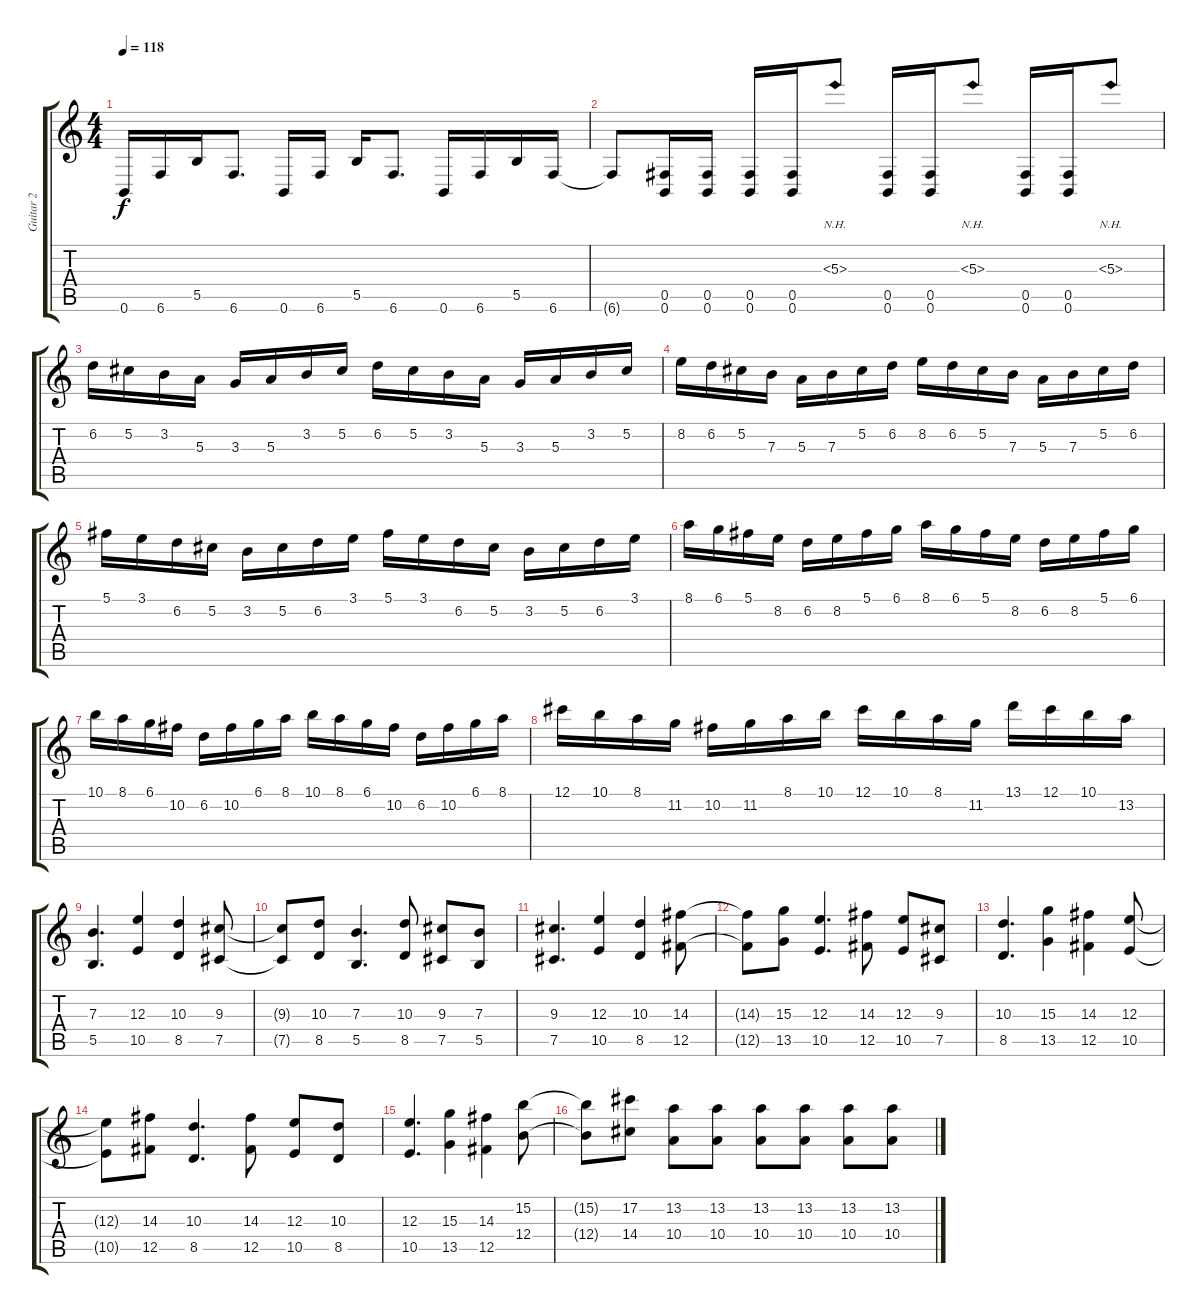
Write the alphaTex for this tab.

\track ("Guitar 2" "Guitar 2") {instrument electricguitarclean}
\staff {score tabs}
\tuning (Db4 Ab3 E3 B2 Gb2 B1) {hide}
\ts (4 4)
\tempo 118
\clef g2
\ks c
0.6.16{dy f} 6.6.16 5.5.16 6.6.8{d} 0.6.16 6.6.16 5.5.16 6.6.8{d} 0.6.16 6.6.16 5.5.16 6.6.16 |
6.6{t}.8 (0.5 0.6).16 (0.5 0.6).16 (0.5 0.6).16 (0.5 0.6).16 5.3{nh}.8 (0.5 0.6).16 (0.5 0.6).16 5.3{nh}.8 (0.5 0.6).16 (0.5 0.6).16 5.3{nh}.8 |
6.2.16 5.2.16 3.2.16 5.3.16 3.3.16 5.3.16 3.2.16 5.2.16 6.2.16 5.2.16 3.2.16 5.3.16 3.3.16 5.3.16 3.2.16 5.2.16 |
8.2.16 6.2.16 5.2.16 7.3.16 5.3.16 7.3.16 5.2.16 6.2.16 8.2.16 6.2.16 5.2.16 7.3.16 5.3.16 7.3.16 5.2.16 6.2.16 |
5.1.16 3.1.16 6.2.16 5.2.16 3.2.16 5.2.16 6.2.16 3.1.16 5.1.16 3.1.16 6.2.16 5.2.16 3.2.16 5.2.16 6.2.16 3.1.16 |
8.1.16 6.1.16 5.1.16 8.2.16 6.2.16 8.2.16 5.1.16 6.1.16 8.1.16 6.1.16 5.1.16 8.2.16 6.2.16 8.2.16 5.1.16 6.1.16 |
10.1.16 8.1.16 6.1.16 10.2.16 6.2.16 10.2.16 6.1.16 8.1.16 10.1.16 8.1.16 6.1.16 10.2.16 6.2.16 10.2.16 6.1.16 8.1.16 |
12.1.16 10.1.16 8.1.16 11.2.16 10.2.16 11.2.16 8.1.16 10.1.16 12.1.16 10.1.16 8.1.16 11.2.16 13.1.16 12.1.16 10.1.16 13.2.16 |
(7.3 5.5).4{d instrument distortionguitar} (12.3 10.5).4 (10.3 8.5).4 (9.3 7.5).8 |
(9.3{t} 7.5{t}).8 (10.3 8.5).8 (7.3 5.5).4{d} (10.3 8.5).8 (9.3 7.5).8 (7.3 5.5).8 |
(9.3 7.5).4{d} (12.3 10.5).4 (10.3 8.5).4 (14.3 12.5).8 |
(14.3{t} 12.5{t}).8 (15.3 13.5).8 (12.3 10.5).4{d} (14.3 12.5).8 (12.3 10.5).8 (9.3 7.5).8 |
(10.3 8.5).4{d} (15.3 13.5).4 (14.3 12.5).4 (12.3 10.5).8 |
(12.3{t} 10.5{t}).8 (14.3 12.5).8 (10.3 8.5).4{d} (14.3 12.5).8 (12.3 10.5).8 (10.3 8.5).8 |
(12.3 10.5).4{d} (15.3 13.5).4 (14.3 12.5).4 (15.2 12.4).8 |
(15.2{t} 12.4{t}).8 (17.2 14.4).8 (13.2 10.4).8 (13.2 10.4).8 (13.2 10.4).8 (13.2 10.4).8 (13.2 10.4).8 (13.2 10.4).8
